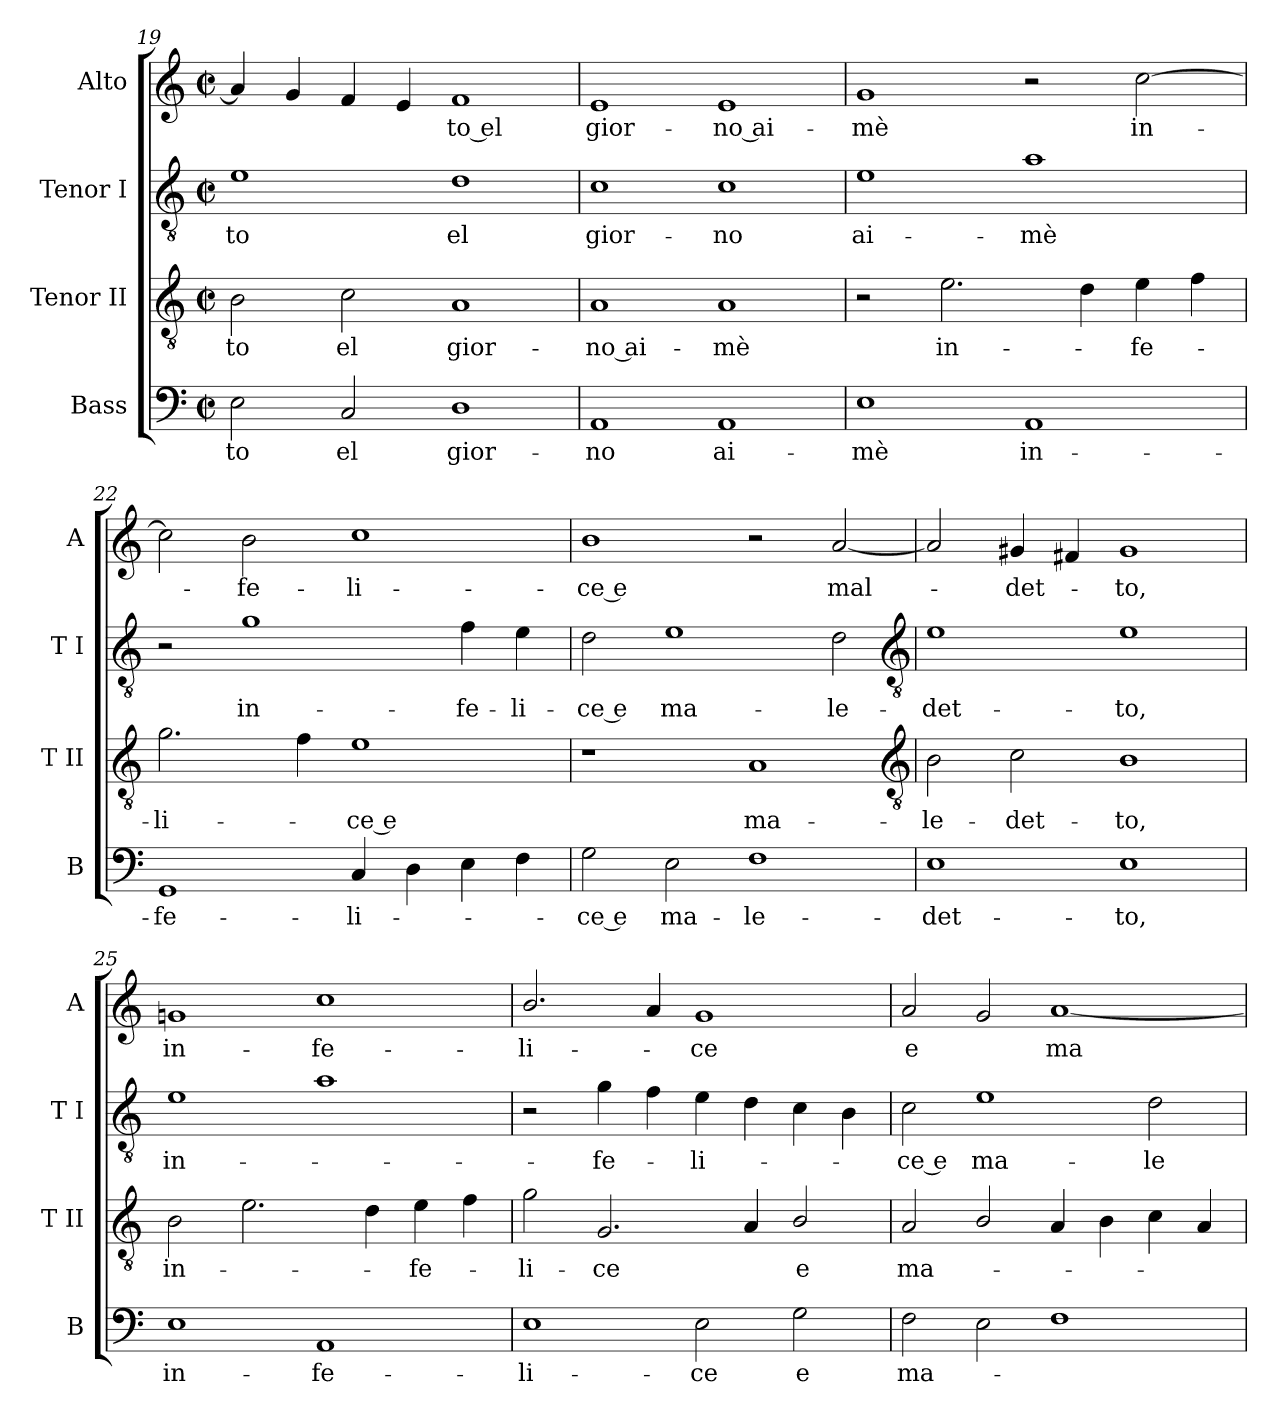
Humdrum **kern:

**kern	**text	**kern	**text	**kern	**text	**kern	**text
*part4	*part4	*part3	*part3	*part2	*part2	*part1	*part1
*staff4	*staff4	*staff3	*staff3	*staff2	*staff2	*staff1	*staff1
*I"Bass	*	*I"Tenor II	*	*I"Tenor I	*	*I"Alto	*
*I'B	*	*I'T II	*	*I'T I	*	*I'A	*
*clefF4	*	*clefGv2	*	*clefGv2	*	*clefG2	*
*M2/2	*	*M2/2	*	*M2/2	*	*M2/2	*
*met(c|)	*	*met(c|)	*	*met(c|)	*	*met(c|)	*
=19	=19	=19	=19	=19	=19	=19	=19
!	!LO:LY:b	!	!LO:LY:b	!	!LO:LY:b	!	!
2E	-to	2B	-to	1e	-to	4a]	.
.	.	.	.	.	.	4g	.
!	!LO:LY:b	!	!LO:LY:b	!	!	!	!
2C	el	2c	el	.	.	4f	.
.	.	.	.	.	.	4e	.
!	!LO:LY:b	!	!LO:LY:b	!	!LO:LY:b	!	!LO:LY:b
1D	gior-	1A	gior-	1d	el	1f	to el
=20	=20	=20	=20	=20	=20	=20	=20
!	!LO:LY:b	!	!LO:LY:b	!	!LO:LY:b	!	!LO:LY:b
1AA	-no	1A	-no ai-	1c	gior-	1e	gior-
!	!LO:LY:b	!	!LO:LY:b	!	!LO:LY:b	!	!LO:LY:b
1AA	ai-	1A	-mè	1c	-no	1e	-no ai-
=21	=21	=21	=21	=21	=21	=21	=21
!	!LO:LY:b	!	!	!	!LO:LY:b	!	!LO:LY:b
1E	-mè	2r	.	1e	ai-	1g	-mè
!	!	!	!LO:LY:b	!	!	!	!
.	.	2.e	in-	.	.	.	.
!	!LO:LY:b	!	!	!	!LO:LY:b	!	!
1AA	in-	.	.	1a	-mè	2r	.
.	.	4d	.	.	.	.	.
!	!	!	!LO:LY:b	!	!	!	!LO:LY:b
.	.	4e	fe-	.	.	[2cc	in-
.	.	4f	.	.	.	.	.
=22	=22	=22	=22	=22	=22	=22	=22
!	!LO:LY:b	!	!LO:LY:b	!	!	!	!
1GG	-fe-	2.g	li-	2r	.	2cc]	.
!	!	!	!	!	!LO:LY:b	!	!LO:LY:b
.	.	.	.	1g	in-	2b	fe-
.	.	4f	.	.	.	.	.
!	!LO:LY:b	!	!LO:LY:b	!	!	!	!LO:LY:b
4C	-li-	1e	ce e	.	.	1cc	-li-
4D	.	.	.	.	.	.	.
!	!	!	!	!	!LO:LY:b	!	!
4E	.	.	.	4f	-fe-	.	.
!	!	!	!	!	!LO:LY:b	!	!
4F	.	.	.	4e	-li-	.	.
!!LO:PB:g=z
=23	=23	=23	=23	=23	=23	=23	=23
!	!LO:LY:b	!	!	!	!LO:LY:b	!	!LO:LY:b
2G	ce e	1r	.	2d	-ce e	1b	-ce e
!	!LO:LY:b	!	!	!	!LO:LY:b	!	!
2E	ma-	.	.	1e	ma-	.	.
!	!LO:LY:b	!	!LO:LY:b	!	!	!	!
1F	-le-	1A	ma-	.	.	2r	.
!	!	!	!	!	!LO:LY:b	!	!LO:LY:b
.	.	.	.	2d	-le-	[2a	mal-
*	*	*clefGv2	*	*clefGv2	*	*	*
!!LO:LB:g=z
=24	=24	=24	=24	=24	=24	=24	=24
!	!LO:LY:b	!	!LO:LY:b	!	!LO:LY:b	!	!
1E	-det-	2B	-le-	1e	-det-	2a]	.
!	!	!	!LO:LY:b	!	!	!	!LO:LY:b
.	.	2c	-det-	.	.	4g#X	det-
.	.	.	.	.	.	4f#X	.
!	!LO:LY:b	!	!LO:LY:b	!	!LO:LY:b	!	!LO:LY:b
1E	-to,	1B	-to,	1e	-to,	1g#	to,
=25	=25	=25	=25	=25	=25	=25	=25
!	!LO:LY:b	!	!LO:LY:b	!	!LO:LY:b	!	!LO:LY:b
1E	in-	2B	in-	1e	in-	1gnj	in-
.	.	2.e	.	.	.	.	.
!	!LO:LY:b	!	!	!	!	!	!LO:LY:b
1AA	-fe-	.	.	1a	.	1cc	-fe-
.	.	4d	.	.	.	.	.
!	!	!	!LO:LY:b	!	!	!	!
.	.	4e	fe-	.	.	.	.
.	.	4f	.	.	.	.	.
=26	=26	=26	=26	=26	=26	=26	=26
!	!LO:LY:b	!	!LO:LY:b	!	!	!	!LO:LY:b
1E	-li-	2g	li-	2r	.	2.b/	-li-
!	!	!	!LO:LY:b	!	!LO:LY:b	!	!
.	.	2.G	-ce	4g	fe-	.	.
.	.	.	.	4f	.	4a	.
!	!LO:LY:b	!	!	!	!LO:LY:b	!	!LO:LY:b
2E	-ce	.	.	4e	li-	1g	ce
.	.	4A	.	4d	.	.	.
!	!LO:LY:b	!	!LO:LY:b	!	!	!	!
2G	e	2B/	e	4c	.	.	.
.	.	.	.	4B	.	.	.
=27	=27	=27	=27	=27	=27	=27	=27
!	!LO:LY:b	!	!LO:LY:b	!	!LO:LY:b	!	!LO:LY:b
2F	ma-	2A	ma-	2c	ce e	2a	e
!	!	!	!	!	!LO:LY:b	!	!
2E	.	2B/	.	1e	ma-	2g	.
!	!	!	!	!	!	!	!LO:LY:b
1F	.	4A	.	.	.	[1a	ma-
.	.	4B	.	.	.	.	.
!	!	!	!	!	!LO:LY:b	!	!
.	.	4c	.	2d	-le-	.	.
.	.	4A	.	.	.	.	.
=	=	=	=	=	=	=	=
*-	*-	*-	*-	*-	*-	*-	*-
